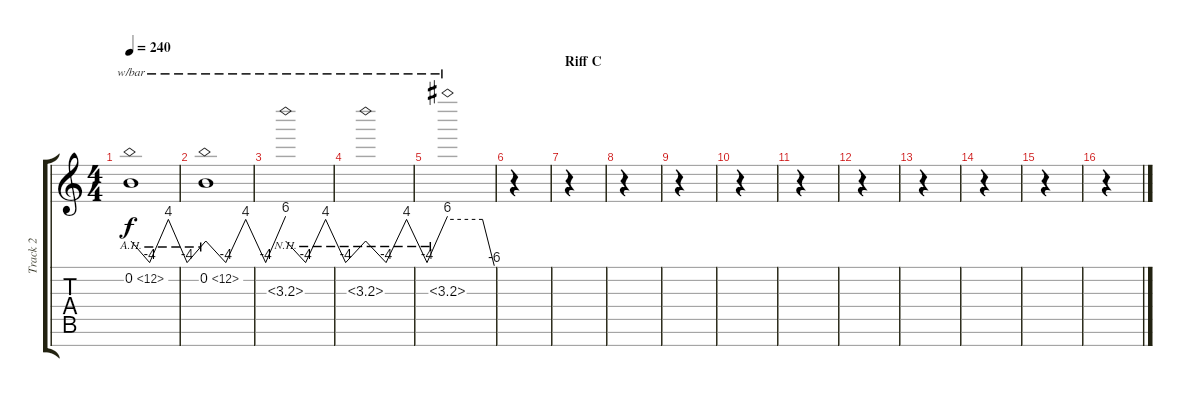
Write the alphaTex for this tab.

\track ("Track 2" "Track 2") {instrument distortionguitar}
\staff {score tabs}
\tuning (E4 B3 G3 D3 A2 E2 B1) {hide}
\ts (4 4)
\tempo 240
\clef g2
\ks c
0.2{ah 12}.1{tbe (custom default 0 0 15 -16 30 16 45 -16 60 0) dy f} |
0.2{ah 12}.1{tbe (custom default 0 0 15 -16 30 16 45 -16 60 24)} |
3.3{nh}.1{tbe (custom default 0 0 15 -16 30 16 45 -16 60 0)} |
3.3{nh}.1{tbe (custom default 0 0 15 -16 30 16 45 -16 60 24)} |
3.3{nh}.1{tbe (custom default 0 16 45 16 60 -24)} |
r.4 |
\section ("" "Riff C")
r.4 |
r.4 |
r.4 |
r.4 |
r.4 |
r.4 |
r.4 |
r.4 |
r.4 |
r.4
